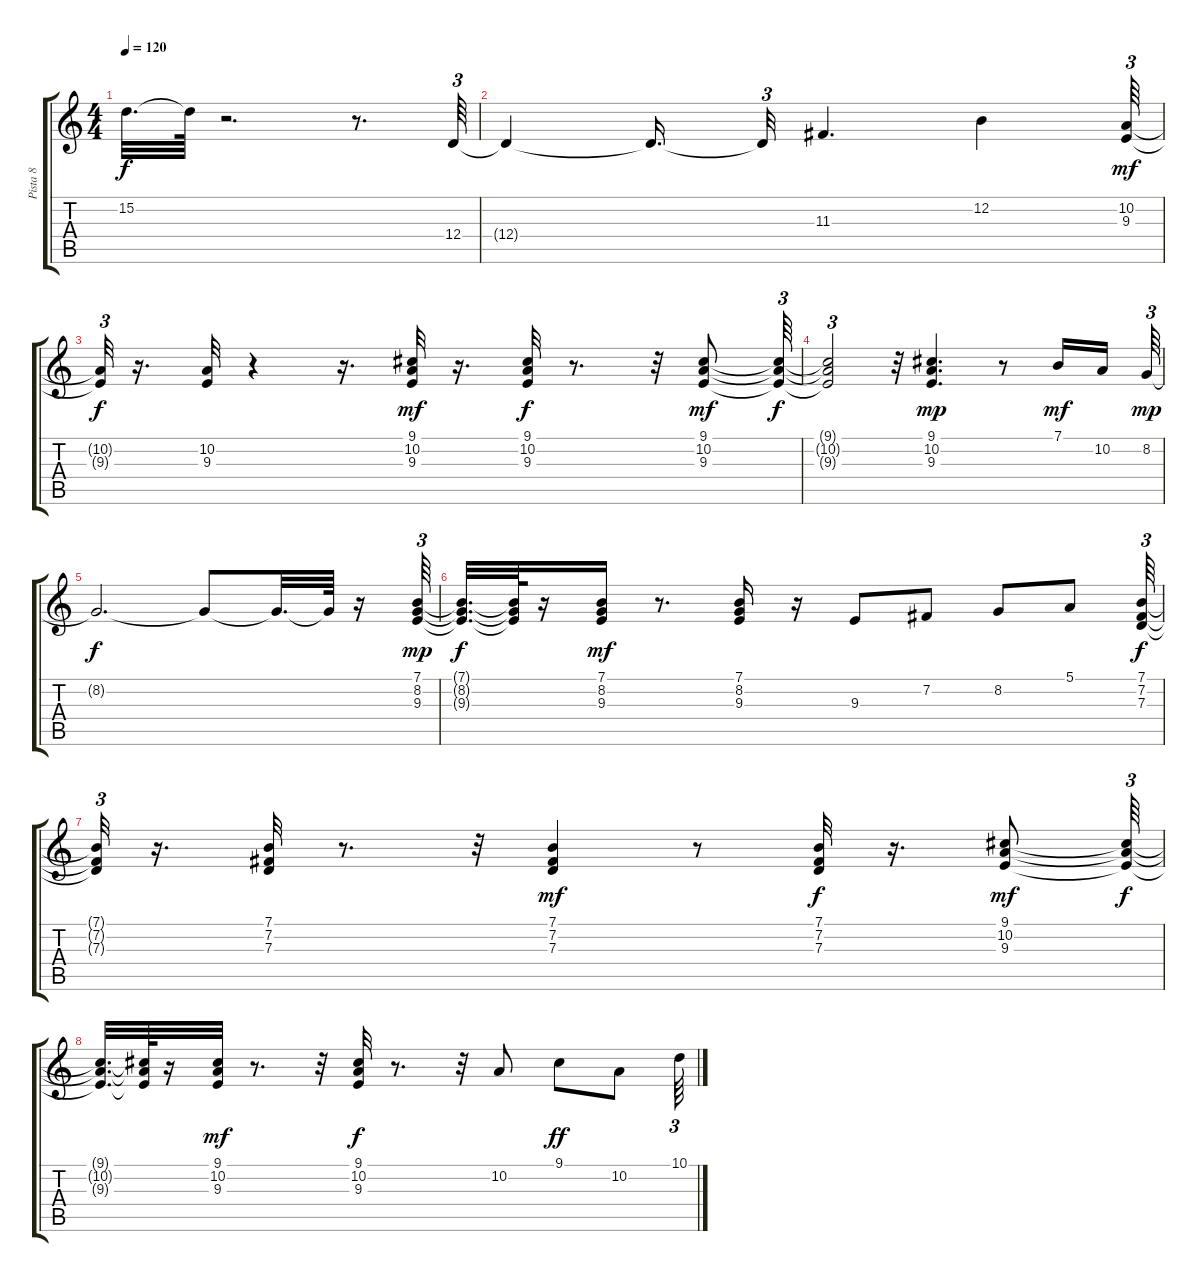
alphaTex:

\track ("Pista 8" "Pista 8") {instrument tangoaccordion}
\staff {score tabs}
\tuning (E4 B3 G3 D3 A2 E2) {hide}
\ts (4 4)
\tempo 120
\clef g2
\ks c
15.2{t}.32{d dy f} 15.2{t}.64 r.2{d} r.8{d} 12.4.64{tu (3 2)} |
12.4{t}.4 12.4{t}.16{d} 12.4{t}.32{tu (3 2)} 11.3.4{d} 12.2.4 (10.2 9.3).64{tu (3 2) dy mf} |
(10.2{t} 9.3{t}).32{tu (3 2) dy f} r.16{d} (10.2 9.3).32 r.4 r.16{d} (9.1 10.2 9.3).32{dy mf} r.16{d} (9.1 10.2 9.3).32{dy f} r.8{d} r.32 (9.1 10.2 9.3).8{dy mf} (9.1{t} 10.2{t} 9.3{t}).64{tu (3 2) dy f} |
(9.1{t} 10.2{t} 9.3{t}).2{tu (3 2)} r.32 (9.1 10.2 9.3).4{d dy mp} r.8 7.1.16{dy mf} 10.2.16{beam splitsecondary} 8.2.64{tu (3 2) dy mp} |
8.2{t}.2{d dy f} 8.2{t}.8 8.2{t}.32{d} 8.2{t}.64 r.16 (7.1 8.2 9.3).64{tu (3 2) dy mp} |
(7.1{t} 8.2{t} 9.3{t}).32{d dy f} (7.1{t} 8.2{t} 9.3{t}).64 r.16 (7.1 8.2 9.3).16{dy mf} r.8{d} (7.1 8.2 9.3).16 r.16 9.3.8 7.2.8 8.2.8 5.1.8 (7.1 7.2 7.3).64{tu (3 2) dy f} |
(7.1{t} 7.2{t} 7.3{t}).32{tu (3 2)} r.16{d} (7.1 7.2 7.3).32 r.8{d} r.32 (7.1 7.2 7.3).4{dy mf} r.8 (7.1 7.2 7.3).32{dy f} r.16{d} (9.1 10.2 9.3).8{dy mf} (9.1{t} 10.2{t} 9.3{t}).64{tu (3 2) dy f} |
(9.1{t} 10.2{t} 9.3{t}).32{d} (9.1{t} 10.2{t} 9.3{t}).64 r.16 (9.1 10.2 9.3).32{dy mf} r.8{d} r.32 (9.1 10.2 9.3).32{dy f} r.8{d} r.32 10.2.8 9.1.8{dy ff} 10.2.8 10.1.64{tu (3 2)}
